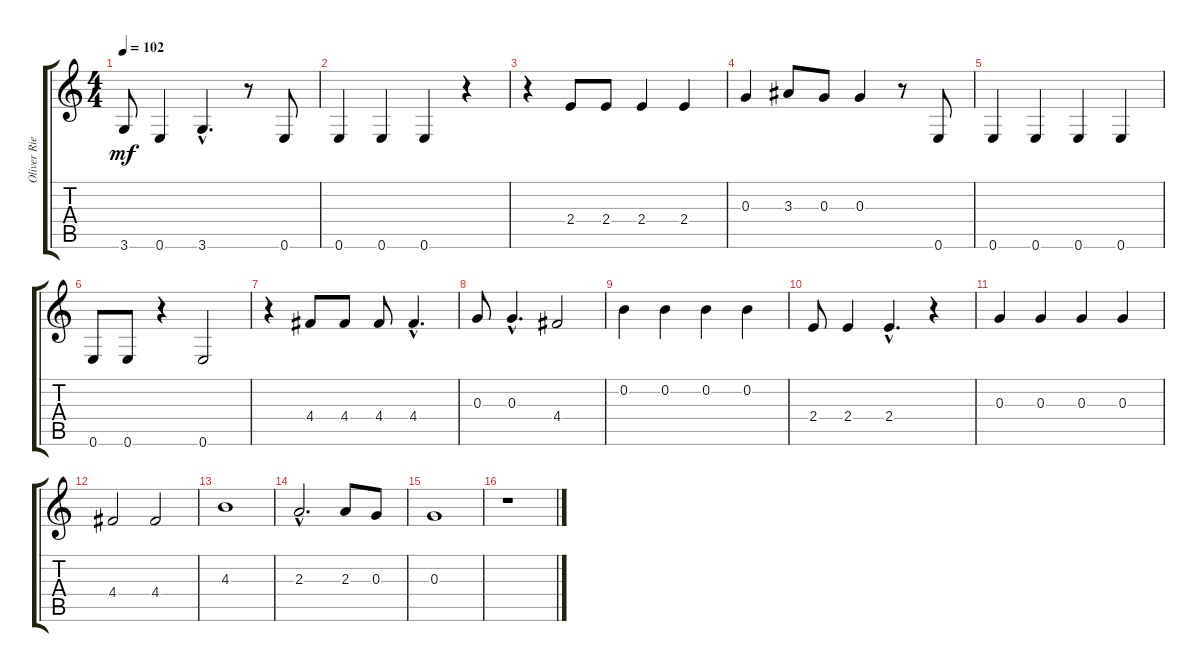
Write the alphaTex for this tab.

\track ("Oliver Riedel" "Oliver Rie") {instrument electricbassfinger}
\staff {score tabs}
\tuning (E4 B3 G3 D3 A2 E2) {hide}
\ts (4 4)
\tempo 102
\clef g2
\ks c
3.6.8{dy mf} 0.6.4 3.6{hac}.4{d} r.8 0.6.8 |
0.6.4 0.6.4 0.6.4 r.4 |
r.4 2.4.8 2.4.8 2.4.4 2.4.4 |
0.3.4 3.3.8 0.3.8 0.3.4 r.8 0.6.8 |
0.6.4 0.6.4 0.6.4 0.6.4 |
0.6.8 0.6.8 r.4 0.6.2 |
r.4 4.4.8 4.4.8 4.4.8 4.4{hac}.4{d} |
0.3.8 0.3{hac}.4{d} 4.4.2 |
0.2.4 0.2.4 0.2.4 0.2.4 |
2.4.8 2.4.4 2.4{hac}.4{d} r.4 |
0.3.4 0.3.4 0.3.4 0.3.4 |
4.4.2 4.4.2 |
4.3.1 |
2.3{hac}.2{d} 2.3.8 0.3.8 |
0.3.1 |
r.1
